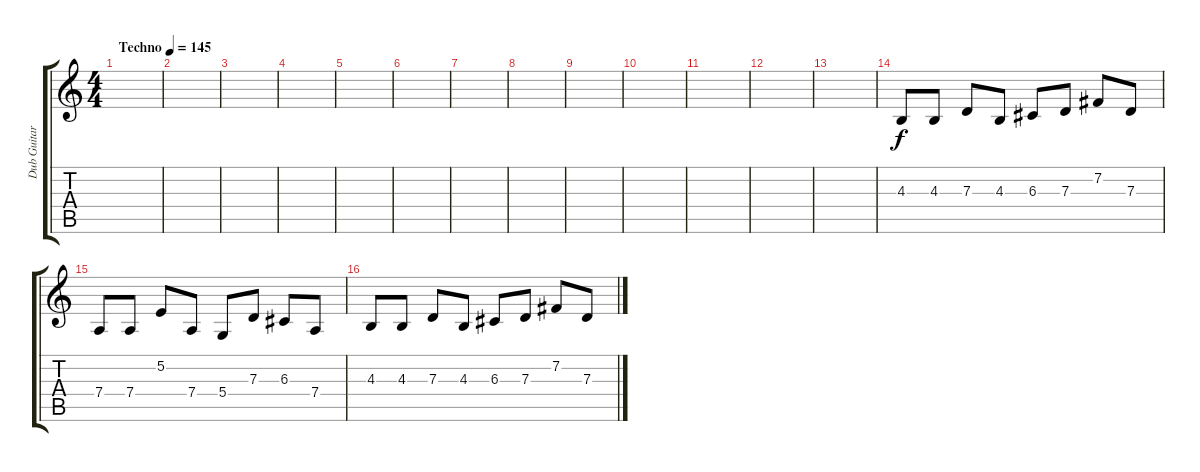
\track ("Dub Guitar" "Dub Guitar") {instrument lead2sawtooth bank 2}
\staff {score tabs}
\tuning (E4 B3 G3 D3 A2 E2) {hide}
\ts (4 4)
\tempo (145 "Techno")
\clef g2
\ks c
|
|
|
|
|
|
|
|
|
|
|
|
|
4.3.8 4.3.8 7.3.8 4.3.8 6.3.8 7.3.8 7.2.8 7.3.8 |
7.4.8 7.4.8 5.2.8 7.4.8 5.4.8 7.3.8 6.3.8 7.4.8 |
4.3.8 4.3.8 7.3.8 4.3.8 6.3.8 7.3.8 7.2.8 7.3.8
